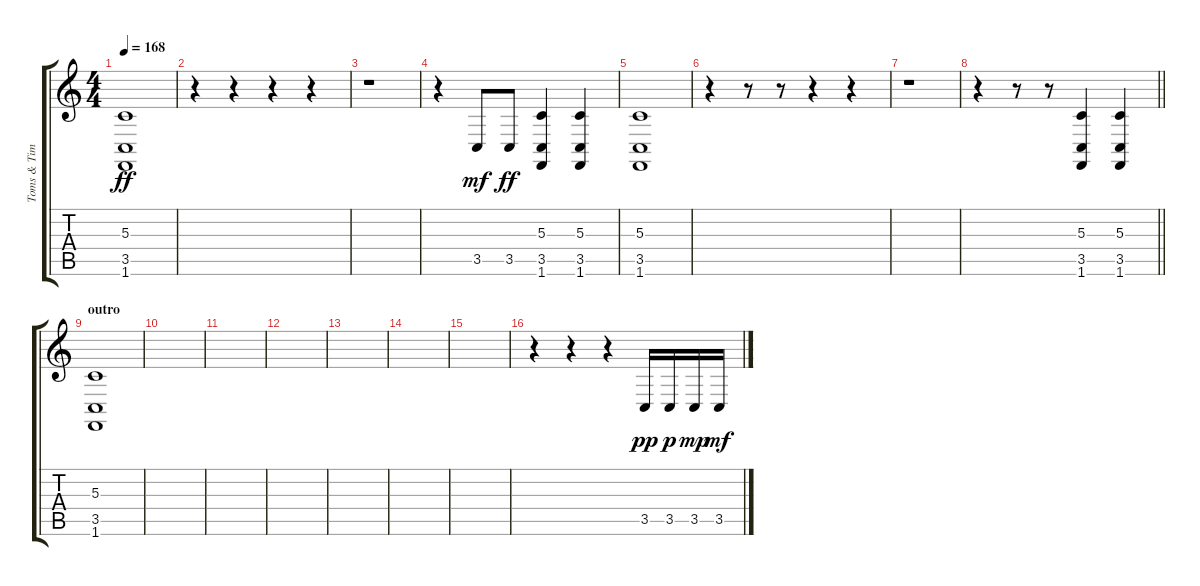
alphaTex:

\track ("Toms & Timpani" "Toms & Tim") {instrument melodictom}
\staff {score tabs}
\tuning (E4 B3 G3 D3 A2 E2) {hide}
\ts (4 4)
\tempo 168
\clef g2
\ks c
(5.3 3.5 1.6).1{dy ff} |
r.4 r.4 r.4 r.4 |
r.1 |
r.4 3.5.8{dy mf} 3.5.8{dy ff} (5.3 3.5 1.6).4 (5.3 3.5 1.6).4 |
(5.3 3.5 1.6).1 |
r.4 r.8 r.8 r.4 r.4 |
r.1 |
\barLineRight lightlight
r.4 r.8 r.8 (5.3 3.5 1.6).4 (5.3 3.5 1.6).4 |
\section ("" "outro")
(5.3 3.5 1.6).1 |
|
|
|
|
|
|
r.4 r.4 r.4{instrument timpani} 3.5.16{dy pp} 3.5.16{dy p} 3.5.16{dy mp} 3.5.16{dy mf}
